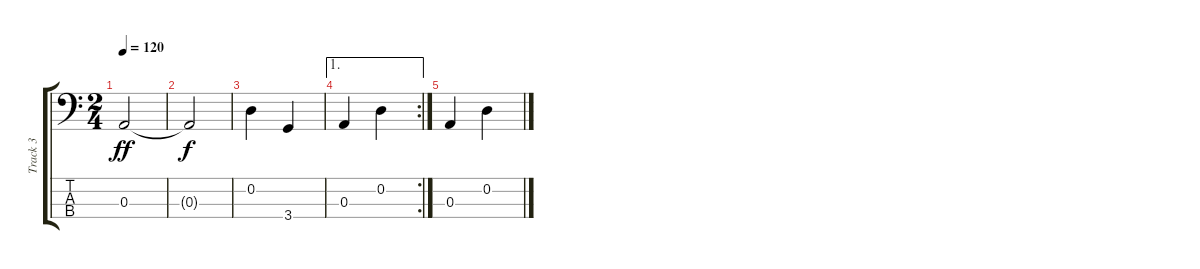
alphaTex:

\track ("Track 3" "Track 3") {instrument acousticbass}
\staff {score tabs}
\tuning (G2 D2 A1 E1) {hide}
\ts (2 4)
\tempo 120
\clef f4
\ks c
0.3.2{dy ff} |
0.3{t}.2{dy f} |
0.2.4 3.4.4 |
\ae 1
\rc 2
0.3.4 0.2.4 |
0.3.4 0.2.4
